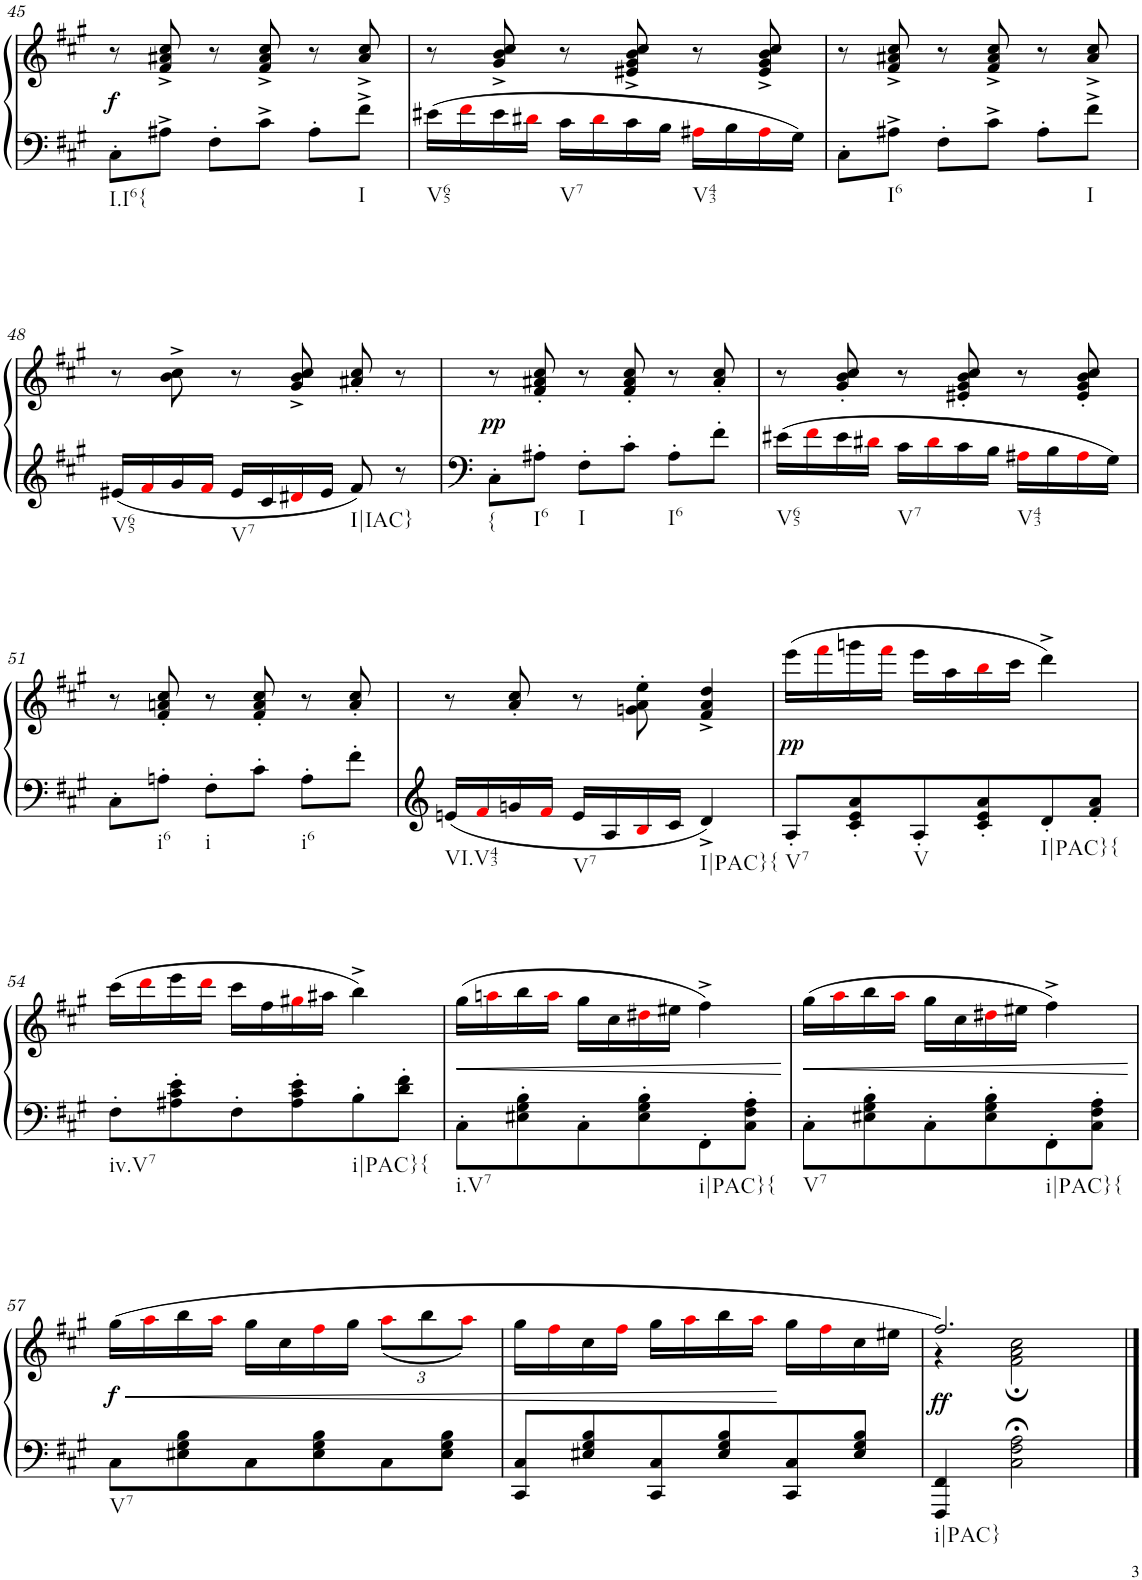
**kern	**kern	**dynam
*part1	*part1	*part1
*staff2	*staff1	*staff1/2
*I"Piano	*	*
*I'Pno.	*	*
!!LO:PB:g=z
*clefF4	*clefG2	*
*k[f#c#g#]	*k[f#c#g#]	*
*M3/4	*M3/4	*
=45	=45	=45
!LO:TX:b:t=I.I6{	!	!
!	!	!LO:DY:b
8C#'\L	8r	f
8A#X^\J	8f#/^ 8a#X/^ 8cc#/^	.
8F#'\L	8r	.
8c#^\J	8f#/^ 8a#/^ 8cc#/^	.
8A#'\L	8r	.
!LO:TX:b:t=I	!	!
8f#^\J	8a#/^ 8cc#/^	.
=46	=46	=46
!LO:TX:b:t=V65	!	!
16e#X\LL	8r	.
16f#i\	.	.
16e#\	8g#/^ 8b/^ 8cc#/^	.
16d#Xi\JJ	.	.
!LO:TX:b:t=V7	!	!
16c#\LL	8r	.
16d#i\	.	.
16c#\	8e#X/^ 8g#/^ 8b/^ 8cc#/^	.
16B\JJ	.	.
!LO:TX:b:t=V43	!	!
16A#Xi\LL	8r	.
16B\	.	.
16A#i\	8e#/^ 8g#/^ 8b/^ 8cc#/^	.
16G#\JJ	.	.
=47	=47	=47
8C#'\L	8r	.
!LO:TX:b:t=I6	!	!
8A#X^\J	8f#/^ 8a#X/^ 8cc#/^	.
8F#'\L	8r	.
8c#^\J	8f#/^ 8a#/^ 8cc#/^	.
8A#'\L	8r	.
!LO:TX:b:t=I	!	!
8f#^\J	8a#/^ 8cc#/^	.
!!LO:LB:g=z
=48	=48	=48
!LO:TX:b:t=V65	!	!
16e#X/LL	8r	.
16f#i/	.	.
16g#/	8b\^ 8cc#\^	.
16f#i/JJ	.	.
!LO:TX:b:t=V7	!	!
16e#/LL	8r	.
16c#/	.	.
16d#Xi/	8g#/^ 8b/^ 8cc#/^	.
16e#/JJ	.	.
!LO:TX:b:t=I|IAC}	!	!
8f#/	8a#X/' 8cc#/'	.
8r	8r	.
=49	=49	=49
!LO:TX:b:t={	!	!
!	!	!LO:DY:b
8C#'\L	8r	pp
!LO:TX:b:t=I6	!	!
8A#X'\J	8f#/' 8a#X/' 8cc#/'	.
!LO:TX:b:t=I	!	!
8F#'\L	8r	.
8c#'\J	8f#/' 8a#/' 8cc#/'	.
!LO:TX:b:t=I6	!	!
8A#'\L	8r	.
8f#'\J	8a#/' 8cc#/'	.
=50	=50	=50
!LO:TX:b:t=V65	!	!
16e#X\LL	8r	.
16f#i\	.	.
16e#\	8g#/' 8b/' 8cc#/'	.
16d#Xi\JJ	.	.
!LO:TX:b:t=V7	!	!
16c#\LL	8r	.
16d#i\	.	.
16c#\	8e#X/' 8g#/' 8b/' 8cc#/'	.
16B\JJ	.	.
!LO:TX:b:t=V43	!	!
16A#Xi\LL	8r	.
16B\	.	.
16A#i\	8e#/' 8g#/' 8b/' 8cc#/'	.
16G#\JJ	.	.
!!LO:LB:g=z
=51	=51	=51
8C#'\L	8r	.
!LO:TX:b:t=i6	!	!
8An'\J	8f#/' 8an/' 8cc#/'	.
!LO:TX:b:t=i	!	!
8F#'\L	8r	.
8c#'\J	8f#/' 8a/' 8cc#/'	.
!LO:TX:b:t=i6	!	!
8A'\L	8r	.
8f#'\J	8a/' 8cc#/'	.
=52	=52	=52
!LO:TX:b:t=VI.V43	!	!
16en/LL	8r	.
16f#i/	.	.
16gn/	8a/' 8cc#/'	.
16f#i/JJ	.	.
!LO:TX:b:t=V7	!	!
16e/LL	8r	.
16A/	.	.
16Bi/	8gn\' 8a\' 8ee\'	.
16c#/JJ	.	.
!LO:TX:b:t=I|PAC}{	!	!
4d^/	4f#/^ 4a/^ 4dd/^	.
=53	=53	=53
!LO:TX:b:t=V7	!	!
!	!	!LO:DY:b
8A'/L	(16eee\LL	pp
.	16fff#i\	.
8c#/' 8e/' 8a/'	16gggn\	.
.	16fff#i\JJ	.
!LO:TX:b:t=V	!	!
8A'/	16eee\LL	.
.	16aa\	.
8c#/' 8e/' 8a/'	16bbi\	.
.	16ccc#\JJ	.
!LO:TX:b:t=I|PAC}{	!	!
8d'/	4ddd^\)	.
8f#/' 8a/'J	.	.
!!LO:LB:g=z
=54	=54	=54
!LO:TX:b:t=iv.V7	!	!
8F#'\L	(16ccc#\LL	.
.	16dddi\	.
8A#X\' 8c#\' 8e\'	16eee\	.
.	16dddi\JJ	.
8F#'\	16ccc#\LL	.
.	16ff#\	.
8A#\' 8c#\' 8e\'	16gg#Xi\	.
.	16aa#X\JJ	.
!LO:TX:b:t=i|PAC}{	!	!
8B'\	4bb^\)	.
8d\' 8f#\'J	.	.
=55	=55	=55
!LO:TX:b:t=i.V7	!	!
!	!	!LO:HP:b
8C#'\L	(16gg#\LL	<
.	16aani\	.
8E#X\' 8G#\' 8B\'	16bb\	.
.	16aai\JJ	.
8C#'\	16gg#\LL	.
.	16cc#\	.
8E#\' 8G#\' 8B\'	16dd#Xi\	.
.	16ee#X\JJ	.
!LO:TX:b:t=i|PAC}{	!	!
8FF#'\	4ff#^\)	.
8C#\' 8F#\' 8A\'J	.	.
.	.	[
=56	=56	=56
!LO:TX:b:t=V7	!	!
!	!	!LO:HP:b
8C#'\L	(16gg#\LL	<
.	16aai\	.
8E#X\' 8G#\' 8B\'	16bb\	.
.	16aai\JJ	.
8C#'\	16gg#\LL	.
.	16cc#\	.
8E#\' 8G#\' 8B\'	16dd#Xi\	.
.	16ee#X\JJ	.
!LO:TX:b:t=i|PAC}{	!	!
8FF#'\	4ff#^\)	.
8C#\' 8F#\' 8A\'J	.	.
.	.	[
!!LO:LB:g=z
=57	=57	=57
!LO:TX:b:t=V7	!	!
!	!	!LO:HP:b
!	!	!LO:DY:n=1:b
8C#\L	(16gg#\LL	< f
.	16aai\	.
8E#X\ 8G#\ 8B\	16bb\	.
.	16aai\JJ	.
8C#\	16gg#\LL	.
.	16cc#\	.
8E#\ 8G#\ 8B\	16ff#i\	.
.	16gg#\JJ	.
*	*Xbrackettup	*
8C#\	(<12aai\L	.
.	12bb\	.
8E#\ 8G#\ 8B\J	.	.
.	12aai\J)	.
=58	=58	=58
8CC#/ 8C#/L	16gg#\LL	.
.	16ff#i\	.
8E#X/ 8G#/ 8B/	16cc#\	.
.	16ff#i\JJ	.
8CC#/ 8C#/	16gg#\LL	.
.	16aai\	.
8E#/ 8G#/ 8B/	16bb\	.
.	16aai\JJ	.
8CC#/ 8C#/	16gg#\LL	[
.	16ff#i\	.
8E#/ 8G#/ 8B/J	16cc#\	.
.	16ee#X\JJ	.
=59	=59	=59
*	*^	*
!LO:TX:b:t=i|PAC}	!	!	!
!	!	!	!LO:DY:b
4FFF#/ 4FF#/	2.ff#/)	4r	ff
2C#\;< 2F#\;< 2A\;<	.	2f#\; 2a\; 2cc#\;	.
*	*v	*v	*
==	==	==
*-	*-	*-
